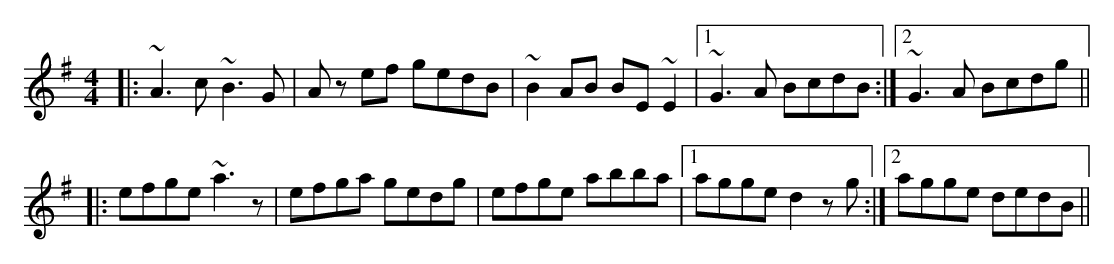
X:1
M:4/4
K:Ador
|:~A3c ~B3G|Az ef gedB|~B2AB BE~E2|1 ~G3A BcdB:|2 ~G3A Bcdg||
|:efge ~a3z|efga gedg|efge abba|1 agge d2zg:|2 agge dedB||
